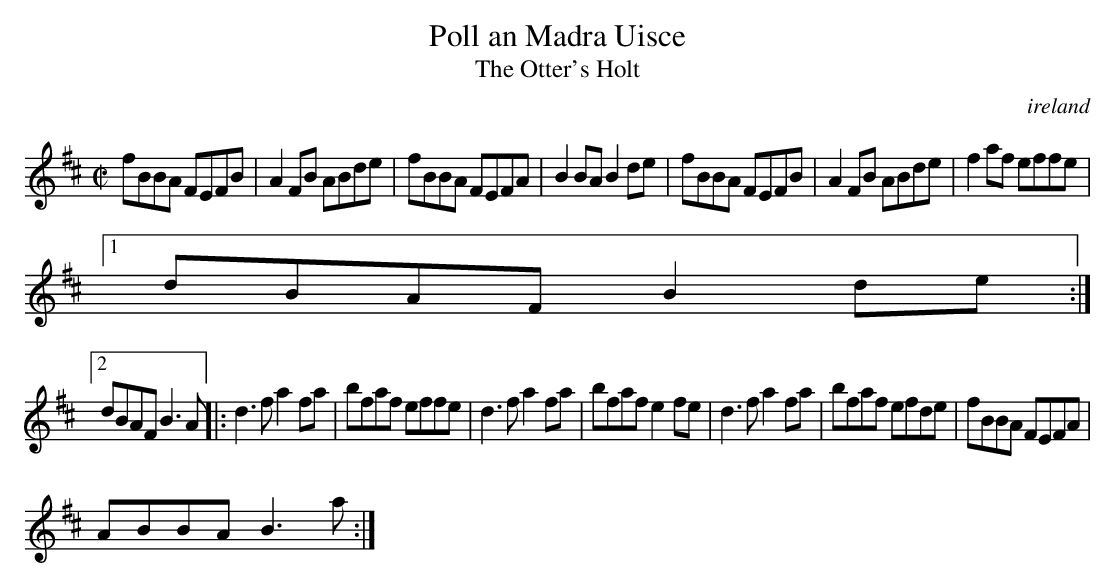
X:1
T:Poll an Madra Uisce
T:Otter's Holt, The
O:ireland
M:C|
K:Bm
fBBA FEFB|A2 FB ABde|fBBA FEFA|B2BA B2de|fBBA FEFB|A2FB ABde|f2af effe|
[1dBAF B2de:|
[2dBAF B3A|:d3f a2fa|bfaf effe|d3f a2fa|bfaf e2fe|d3f a2fa|bfaf efde|fBBA FEFA|
ABBA B3a:|
